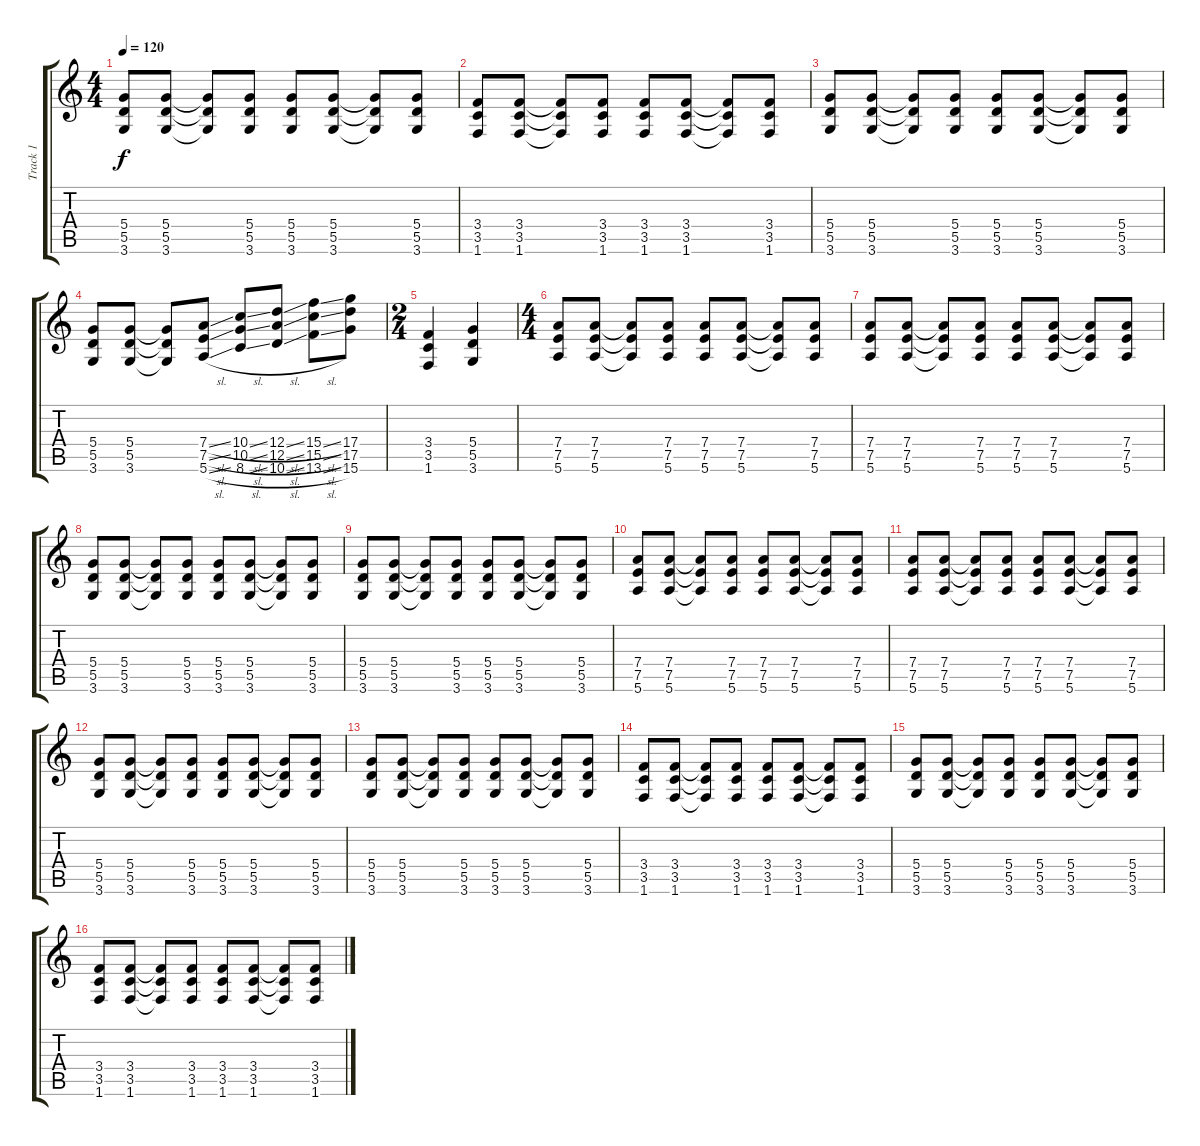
\track ("Track 1" "Track 1") {instrument electricguitarclean}
\staff {score tabs}
\tuning (E4 B3 G3 D3 A2 E2) {hide}
\ts (4 4)
\tempo 120
\clef g2
\ks c
(5.4 5.5 3.6).8{dy f} (5.4 5.5 3.6).8 (5.4{t} 5.5{t} 3.6{t}).8 (5.4 5.5 3.6).8 (5.4 5.5 3.6).8 (5.4 5.5 3.6).8 (5.4{t} 5.5{t} 3.6{t}).8 (5.4 5.5 3.6).8 |
(3.4 3.5 1.6).8 (3.4 3.5 1.6).8 (3.4{t} 3.5{t} 1.6{t}).8 (3.4 3.5 1.6).8 (3.4 3.5 1.6).8 (3.4 3.5 1.6).8 (3.4{t} 3.5{t} 1.6{t}).8 (3.4 3.5 1.6).8 |
(5.4 5.5 3.6).8 (5.4 5.5 3.6).8 (5.4{t} 5.5{t} 3.6{t}).8 (5.4 5.5 3.6).8 (5.4 5.5 3.6).8 (5.4 5.5 3.6).8 (5.4{t} 5.5{t} 3.6{t}).8 (5.4 5.5 3.6).8 |
(5.4 5.5 3.6).8 (5.4 5.5 3.6).8 (5.4{t} 5.5{t} 3.6{t}).8 (7.4{sl} 7.5{sl} 5.6{sl}).8 (10.4{sl} 10.5{sl} 8.6{sl}).8 (12.4{sl} 12.5{sl} 10.6{sl}).8 (15.4{sl} 15.5{sl} 13.6{sl}).8 (17.4 17.5 15.6).8 |
\ts (2 4)
(3.4 3.5 1.6).4 (5.4 5.5 3.6).4 |
\ts (4 4)
(7.4 7.5 5.6).8 (7.4 7.5 5.6).8 (7.4{t} 7.5{t} 5.6{t}).8 (7.4 7.5 5.6).8 (7.4 7.5 5.6).8 (7.4 7.5 5.6).8 (7.4{t} 7.5{t} 5.6{t}).8 (7.4 7.5 5.6).8 |
(7.4 7.5 5.6).8 (7.4 7.5 5.6).8 (7.4{t} 7.5{t} 5.6{t}).8 (7.4 7.5 5.6).8 (7.4 7.5 5.6).8 (7.4 7.5 5.6).8 (7.4{t} 7.5{t} 5.6{t}).8 (7.4 7.5 5.6).8 |
(5.4 5.5 3.6).8 (5.4 5.5 3.6).8 (5.4{t} 5.5{t} 3.6{t}).8 (5.4 5.5 3.6).8 (5.4 5.5 3.6).8 (5.4 5.5 3.6).8 (5.4{t} 5.5{t} 3.6{t}).8 (5.4 5.5 3.6).8 |
(5.4 5.5 3.6).8 (5.4 5.5 3.6).8 (5.4{t} 5.5{t} 3.6{t}).8 (5.4 5.5 3.6).8 (5.4 5.5 3.6).8 (5.4 5.5 3.6).8 (5.4{t} 5.5{t} 3.6{t}).8 (5.4 5.5 3.6).8 |
(7.4 7.5 5.6).8 (7.4 7.5 5.6).8 (7.4{t} 7.5{t} 5.6{t}).8 (7.4 7.5 5.6).8 (7.4 7.5 5.6).8 (7.4 7.5 5.6).8 (7.4{t} 7.5{t} 5.6{t}).8 (7.4 7.5 5.6).8 |
(7.4 7.5 5.6).8 (7.4 7.5 5.6).8 (7.4{t} 7.5{t} 5.6{t}).8 (7.4 7.5 5.6).8 (7.4 7.5 5.6).8 (7.4 7.5 5.6).8 (7.4{t} 7.5{t} 5.6{t}).8 (7.4 7.5 5.6).8 |
(5.4 5.5 3.6).8 (5.4 5.5 3.6).8 (5.4{t} 5.5{t} 3.6{t}).8 (5.4 5.5 3.6).8 (5.4 5.5 3.6).8 (5.4 5.5 3.6).8 (5.4{t} 5.5{t} 3.6{t}).8 (5.4 5.5 3.6).8 |
(5.4 5.5 3.6).8 (5.4 5.5 3.6).8 (5.4{t} 5.5{t} 3.6{t}).8 (5.4 5.5 3.6).8 (5.4 5.5 3.6).8 (5.4 5.5 3.6).8 (5.4{t} 5.5{t} 3.6{t}).8 (5.4 5.5 3.6).8 |
(3.4 3.5 1.6).8 (3.4 3.5 1.6).8 (3.4{t} 3.5{t} 1.6{t}).8 (3.4 3.5 1.6).8 (3.4 3.5 1.6).8 (3.4 3.5 1.6).8 (3.4{t} 3.5{t} 1.6{t}).8 (3.4 3.5 1.6).8 |
(5.4 5.5 3.6).8 (5.4 5.5 3.6).8 (5.4{t} 5.5{t} 3.6{t}).8 (5.4 5.5 3.6).8 (5.4 5.5 3.6).8 (5.4 5.5 3.6).8 (5.4{t} 5.5{t} 3.6{t}).8 (5.4 5.5 3.6).8 |
(3.4 3.5 1.6).8 (3.4 3.5 1.6).8 (3.4{t} 3.5{t} 1.6{t}).8 (3.4 3.5 1.6).8 (3.4 3.5 1.6).8 (3.4 3.5 1.6).8 (3.4{t} 3.5{t} 1.6{t}).8 (3.4 3.5 1.6).8
